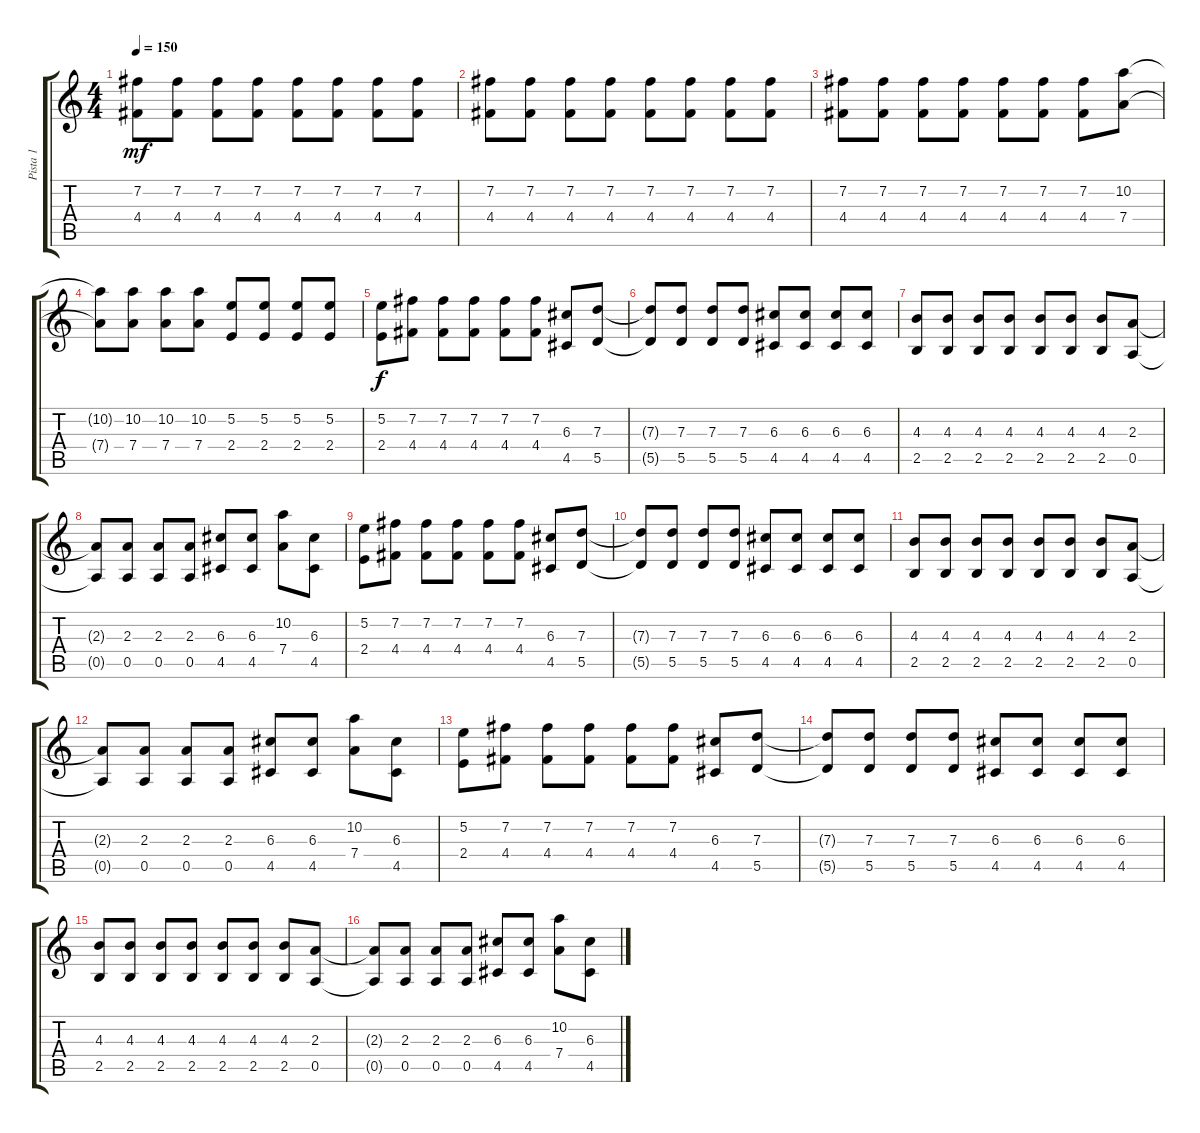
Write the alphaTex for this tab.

\track ("Pista 1" "Pista 1") {instrument distortionguitar}
\staff {score tabs}
\tuning (E4 B3 G3 D3 A2 E2) {hide}
\ts (4 4)
\tempo 150
\clef g2
\ks c
(7.2 4.4).8{dy mf} (7.2 4.4).8 (7.2 4.4).8 (7.2 4.4).8 (7.2 4.4).8 (7.2 4.4).8 (7.2 4.4).8 (7.2 4.4).8 |
(7.2 4.4).8 (7.2 4.4).8 (7.2 4.4).8 (7.2 4.4).8 (7.2 4.4).8 (7.2 4.4).8 (7.2 4.4).8 (7.2 4.4).8 |
(7.2 4.4).8 (7.2 4.4).8 (7.2 4.4).8 (7.2 4.4).8 (7.2 4.4).8 (7.2 4.4).8 (7.2 4.4).8 (10.2 7.4).8 |
(10.2{t} 7.4{t}).8 (10.2 7.4).8 (10.2 7.4).8 (10.2 7.4).8 (5.2 2.4).8 (5.2 2.4).8 (5.2 2.4).8 (5.2 2.4).8 |
(5.2 2.4).8{dy f} (7.2 4.4).8 (7.2 4.4).8 (7.2 4.4).8 (7.2 4.4).8 (7.2 4.4).8 (6.3 4.5).8 (7.3 5.5).8 |
(7.3{t} 5.5{t}).8 (7.3 5.5).8 (7.3 5.5).8 (7.3 5.5).8 (6.3 4.5).8 (6.3 4.5).8 (6.3 4.5).8 (6.3 4.5).8 |
(4.3 2.5).8 (4.3 2.5).8 (4.3 2.5).8 (4.3 2.5).8 (4.3 2.5).8 (4.3 2.5).8 (4.3 2.5).8 (2.3 0.5).8 |
(2.3{t} 0.5{t}).8 (2.3 0.5).8 (2.3 0.5).8 (2.3 0.5).8 (6.3 4.5).8 (6.3 4.5).8 (10.2 7.4).8 (6.3 4.5).8 |
(5.2 2.4).8 (7.2 4.4).8 (7.2 4.4).8 (7.2 4.4).8 (7.2 4.4).8 (7.2 4.4).8 (6.3 4.5).8 (7.3 5.5).8 |
(7.3{t} 5.5{t}).8 (7.3 5.5).8 (7.3 5.5).8 (7.3 5.5).8 (6.3 4.5).8 (6.3 4.5).8 (6.3 4.5).8 (6.3 4.5).8 |
(4.3 2.5).8 (4.3 2.5).8 (4.3 2.5).8 (4.3 2.5).8 (4.3 2.5).8 (4.3 2.5).8 (4.3 2.5).8 (2.3 0.5).8 |
(2.3{t} 0.5{t}).8 (2.3 0.5).8 (2.3 0.5).8 (2.3 0.5).8 (6.3 4.5).8 (6.3 4.5).8 (10.2 7.4).8 (6.3 4.5).8 |
(5.2 2.4).8 (7.2 4.4).8 (7.2 4.4).8 (7.2 4.4).8 (7.2 4.4).8 (7.2 4.4).8 (6.3 4.5).8 (7.3 5.5).8 |
(7.3{t} 5.5{t}).8 (7.3 5.5).8 (7.3 5.5).8 (7.3 5.5).8 (6.3 4.5).8 (6.3 4.5).8 (6.3 4.5).8 (6.3 4.5).8 |
(4.3 2.5).8 (4.3 2.5).8 (4.3 2.5).8 (4.3 2.5).8 (4.3 2.5).8 (4.3 2.5).8 (4.3 2.5).8 (2.3 0.5).8 |
(2.3{t} 0.5{t}).8 (2.3 0.5).8 (2.3 0.5).8 (2.3 0.5).8 (6.3 4.5).8 (6.3 4.5).8 (10.2 7.4).8 (6.3 4.5).8
